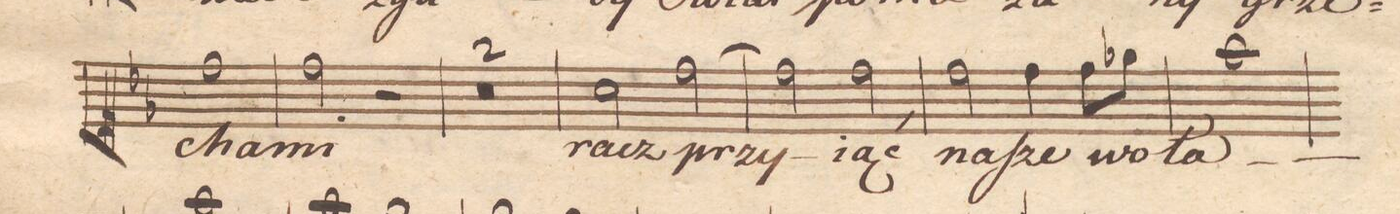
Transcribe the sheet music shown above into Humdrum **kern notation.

**kern	**text	**dynam
*I"Soprano.	*	*
*clefC1	*	*
*k[b-e-]	*	*
*met(c|)	*	*
*M2/2	*	*
1dd	-cha-	.
=14	=14	=14
2dd\	-mi	.
2r	.	.
=15	=15	=15
0r	.	.
=16	=16	=16
=17	=17	=17
2a\	racz	.
[2dd\	przy-	.
=18	=18	=18
2dd\]	.	.
2dd\	-iąć	.
=19	=19	=19
2dd\	na-	.
4dd\	-sze	.
8dd\L	wo-	.
8ee-X\J	.	.
=20	=20	=20
1ff	-ła-	.
=21	=21	=21
*-	*-	*-
